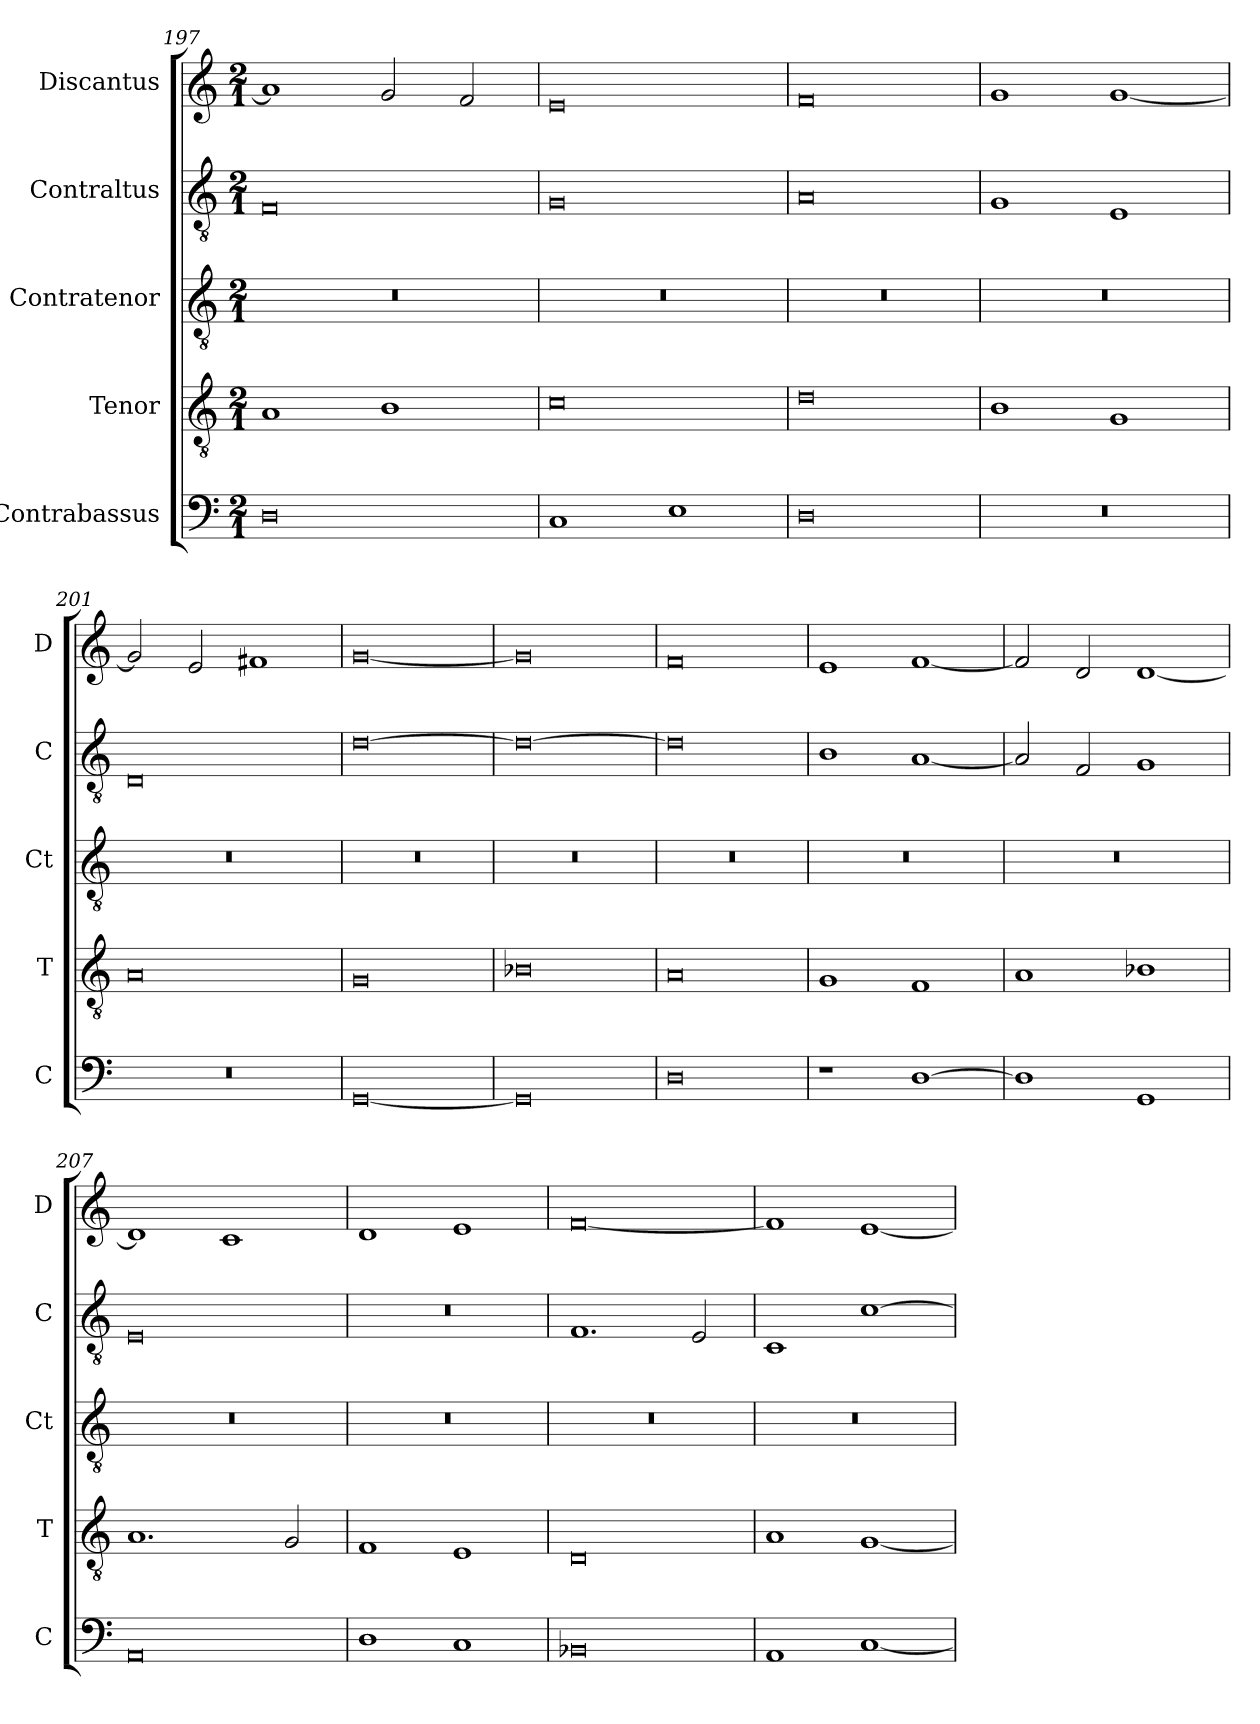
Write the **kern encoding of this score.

**kern	**kern	**kern	**kern	**kern
*part5	*part4	*part3	*part2	*part1
*staff5	*staff4	*staff3	*staff2	*staff1
*I"Contrabassus	*I"Tenor	*I"Contratenor	*I"Contraltus	*I"Discantus
*I'C	*I'T	*I'Ct	*I'C	*I'D
*clefF4	*clefGv2	*clefGv2	*clefGv2	*clefG2
*k[]	*k[]	*k[]	*k[]	*k[]
*M2/1	*M2/1	*M2/1	*M2/1	*M2/1
=197	=197	=197	=197	=197
0D	1A	0r	0F	1a]
.	1B	.	.	2g/
.	.	.	.	2f/
=198	=198	=198	=198	=198
1C	0c	0r	0G	0e
1E	.	.	.	.
=199	=199	=199	=199	=199
0D	0d	0r	0A	0f
=200	=200	=200	=200	=200
0r	1B	0r	1G	1g
.	1G	.	1E	[1g
=201	=201	=201	=201	=201
0r	0A	0r	0D	2g/]
.	.	.	.	2e/
.	.	.	.	1f#X
=202	=202	=202	=202	=202
[0GG	0G	0r	[0d	[0g
=203	=203	=203	=203	=203
0GG]	0B-X	0r	0d_	0g]
=204	=204	=204	=204	=204
0D	0A	0r	0d]	0f
=205	=205	=205	=205	=205
1r	1G	0r	1B	1e
[1D	1F	.	[1A	[1f
=206	=206	=206	=206	=206
1D]	1A	0r	2A/]	2f/]
.	.	.	2F/	2d/
1GG	1B-X	.	1G	[1d
=207	=207	=207	=207	=207
0AA	1.A	0r	0E	1d]
.	.	.	.	1c
.	2G/	.	.	.
=208	=208	=208	=208	=208
1D	1F	0r	0r	1d
1C	1E	.	.	1e
=209	=209	=209	=209	=209
0BB-X	0D	0r	1.F	[0f
.	.	.	2E/	.
=210	=210	=210	=210	=210
1AA	1A	0r	1C	1f]
[1C	[1G	.	[1c	[1e
=	=	=	=	=
*-	*-	*-	*-	*-
